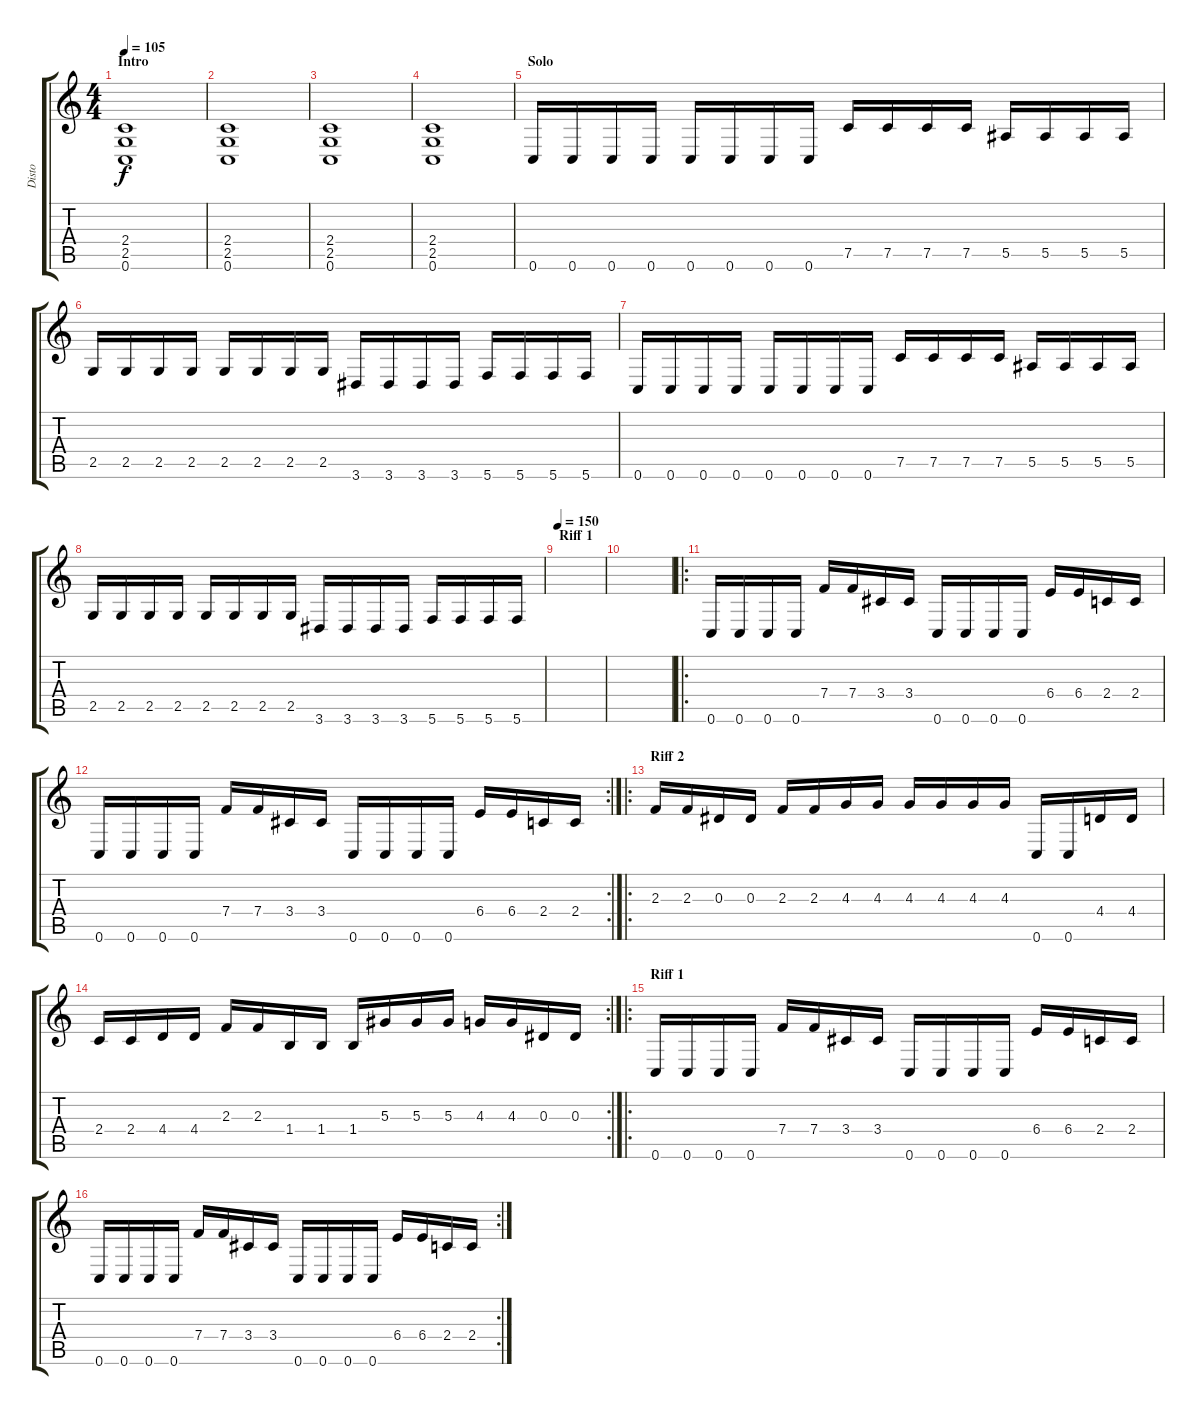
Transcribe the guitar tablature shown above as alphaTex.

\track ("Disto" "Disto") {instrument overdrivenguitar}
\staff {score tabs}
\tuning (C4 G3 Eb3 Bb2 F2 C2) {hide}
\ts (4 4)
\section ("" "Intro")
\tempo 105
\clef g2
\ks c
(2.4 2.5 0.6).1{dy f instrument overdrivenguitar} |
(2.4 2.5 0.6).1 |
(2.4 2.5 0.6).1 |
(2.4 2.5 0.6).1 |
\section ("" "Solo")
0.6.16 0.6.16 0.6.16 0.6.16 0.6.16 0.6.16 0.6.16 0.6.16 7.5.16 7.5.16 7.5.16 7.5.16 5.5.16 5.5.16 5.5.16 5.5.16 |
2.5.16 2.5.16 2.5.16 2.5.16 2.5.16 2.5.16 2.5.16 2.5.16 3.6.16 3.6.16 3.6.16 3.6.16 5.6.16 5.6.16 5.6.16 5.6.16 |
0.6.16 0.6.16 0.6.16 0.6.16 0.6.16 0.6.16 0.6.16 0.6.16 7.5.16 7.5.16 7.5.16 7.5.16 5.5.16 5.5.16 5.5.16 5.5.16 |
2.5.16 2.5.16 2.5.16 2.5.16 2.5.16 2.5.16 2.5.16 2.5.16 3.6.16 3.6.16 3.6.16 3.6.16 5.6.16 5.6.16 5.6.16 5.6.16 |
\section ("" "Riff 1")
\tempo 150
|
|
\ro
0.6.16 0.6.16 0.6.16 0.6.16 7.4.16 7.4.16 3.4.16 3.4.16 0.6.16 0.6.16 0.6.16 0.6.16 6.4.16 6.4.16 2.4.16 2.4.16 |
\rc 2
0.6.16 0.6.16 0.6.16 0.6.16 7.4.16 7.4.16 3.4.16 3.4.16 0.6.16 0.6.16 0.6.16 0.6.16 6.4.16 6.4.16 2.4.16 2.4.16 |
\ro
\section ("" "Riff 2")
2.3.16 2.3.16 0.3.16 0.3.16 2.3.16 2.3.16 4.3.16 4.3.16 4.3.16 4.3.16 4.3.16 4.3.16 0.6.16 0.6.16 4.4.16 4.4.16 |
\rc 2
2.4.16 2.4.16 4.4.16 4.4.16 2.3.16 2.3.16 1.4.16 1.4.16 1.4.16 5.3.16 5.3.16 5.3.16 4.3.16 4.3.16 0.3.16 0.3.16 |
\ro
\section ("" "Riff 1")
0.6.16 0.6.16 0.6.16 0.6.16 7.4.16 7.4.16 3.4.16 3.4.16 0.6.16 0.6.16 0.6.16 0.6.16 6.4.16 6.4.16 2.4.16 2.4.16 |
\rc 2
0.6.16 0.6.16 0.6.16 0.6.16 7.4.16 7.4.16 3.4.16 3.4.16 0.6.16 0.6.16 0.6.16 0.6.16 6.4.16 6.4.16 2.4.16 2.4.16
